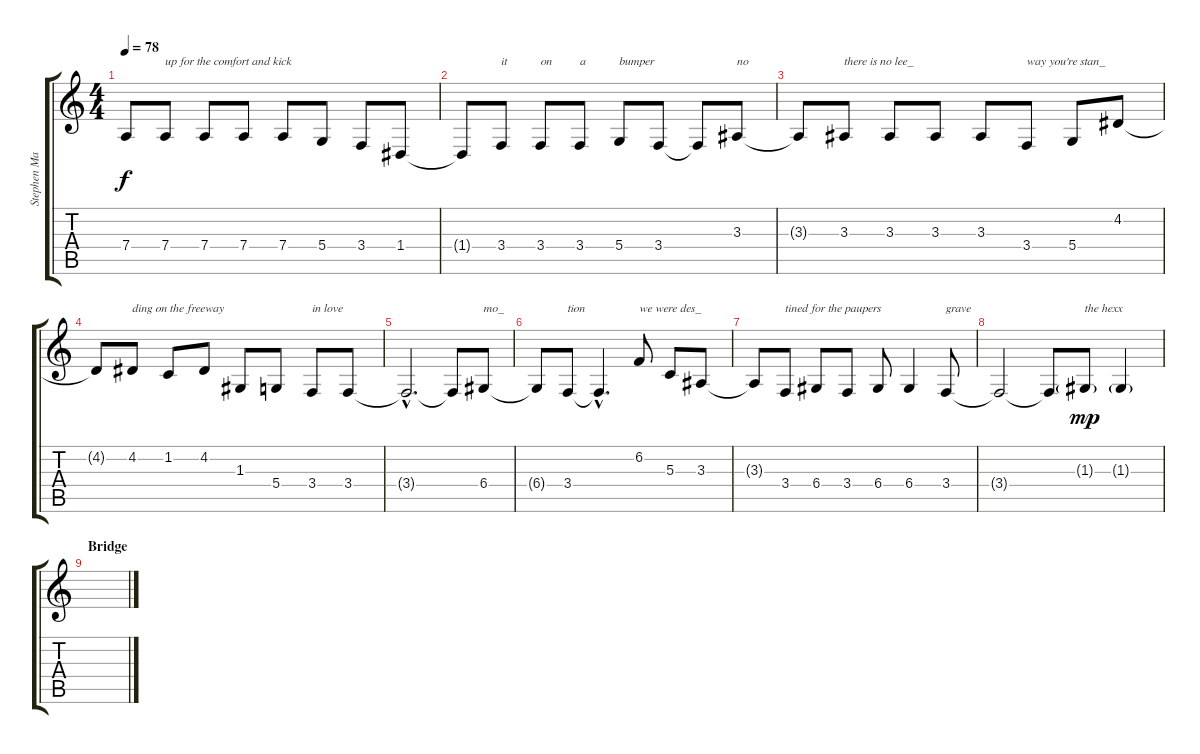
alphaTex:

\track ("Stephen Malkmus" "Stephen Ma") {instrument dulcimer}
\staff {score tabs}
\tuning (E4 B3 G3 D3 A2 E2) {hide}
\ts (4 4)
\tempo 78
\clef g2
\ks c
7.4{t}.8{dy f} 7.4.8{txt "up for the comfort and kick"} 7.4.8 7.4.8 7.4.8 5.4.8 3.4.8 1.4.8 |
1.4{t}.8 3.4.8{txt "it"} 3.4.8{txt "on"} 3.4.8{txt "a"} 5.4.8{txt "bumper"} 3.4.8 3.4{t}.8 3.3.8{txt "no"} |
3.3{t}.8 3.3.8{txt "there is no lee_"} 3.3.8 3.3.8 3.3.8 3.4.8{txt "way you're stan_"} 5.4.8 4.2.8 |
4.2{t}.8 4.2.8{txt "ding on the freeway"} 1.2.8 4.2.8 1.3.8 5.4.8 3.4.8{txt "in love"} 3.4.8 |
3.4{hac t}.2{d} 3.4{t}.8 6.4.8{txt "mo_"} |
6.4{t}.8 3.4.8{txt "tion"} 3.4{hac t}.4{d} 6.2.8{txt "we were des_"} 5.3.8 3.3.8 |
3.3{t}.8 3.4.8{txt "tined for the paupers"} 6.4.8 3.4.8 6.4.8 6.4.4 3.4.8{txt "grave"} |
3.4{t}.2 3.4{t}.8 1.3{g}.8{txt "the hexx" dy mp} 1.3{g}.4 |
\section ("" "Bridge")
